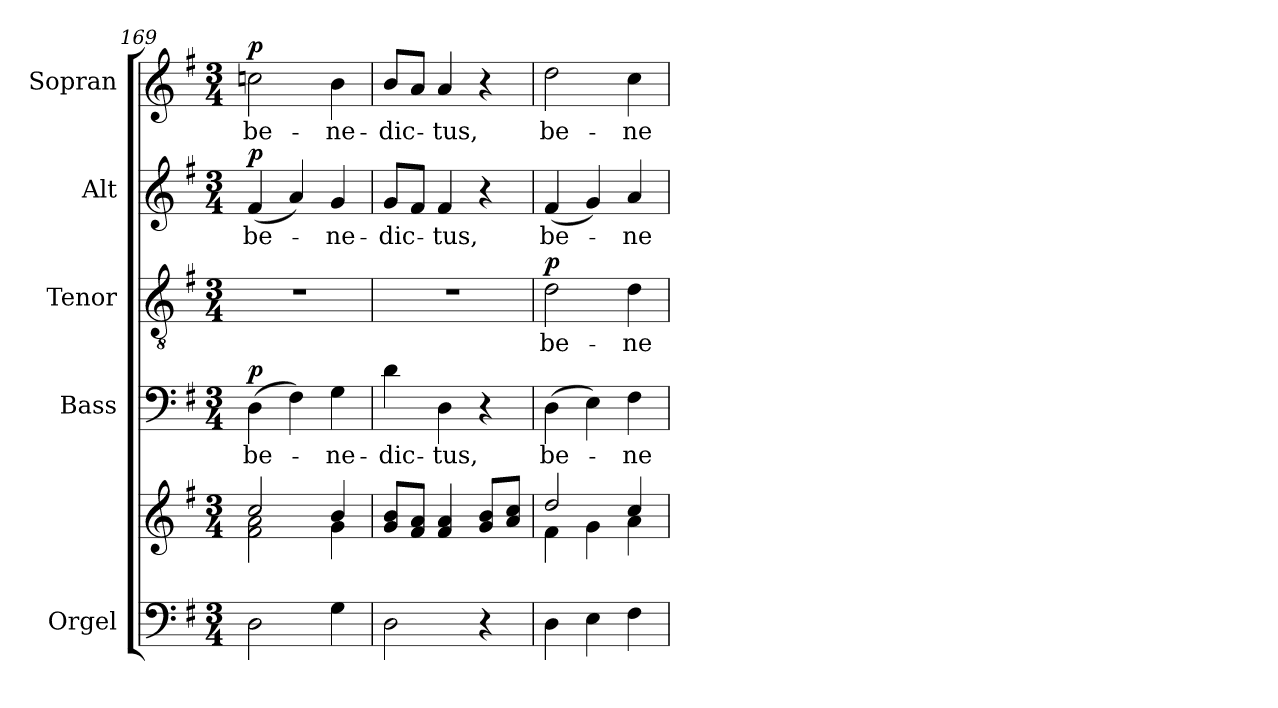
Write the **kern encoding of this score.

**kern	**kern	**kern	**text	**dynam	**kern	**text	**dynam	**kern	**text	**dynam	**kern	**text	**dynam
*part5	*part5	*part4	*part4	*part4	*part3	*part3	*part3	*part2	*part2	*part2	*part1	*part1	*part1
*staff6	*staff5	*staff4	*staff4	*staff4	*staff3	*staff3	*staff3	*staff2	*staff2	*staff2	*staff1	*staff1	*staff1
*I"Orgel	*	*I"Bass	*	*	*I"Tenor	*	*	*I"Alt	*	*	*I"Sopran	*	*
*I'Org.	*	*I'B.	*	*	*I'T.	*	*	*I'A.	*	*	*I'S.	*	*
!!LO:LB:g=z
*clefF4	*clefG2	*clefF4	*	*	*clefGv2	*	*	*clefG2	*	*	*clefG2	*	*
*k[f#]	*k[f#]	*k[f#]	*	*	*k[f#]	*	*	*k[f#]	*	*	*k[f#]	*	*
*G:	*G:	*G:	*	*	*G:	*	*	*G:	*	*	*G:	*	*
*M3/4	*M3/4	*M3/4	*	*	*M3/4	*	*	*M3/4	*	*	*M3/4	*	*
=169	=169	=169	=169	=169	=169	=169	=169	=169	=169	=169	=169	=169	=169
*	*^	*	*	*	*	*	*	*	*	*	*	*	*
!	!	!	!	!LO:LY:b	!LO:DY:a	!	!	!	!	!LO:LY:b	!LO:DY:a	!	!LO:LY:b	!LO:DY:a
2D\	2cc/	2f#\ 2a\	(>4D\	be-	p	2.r	.	.	(<4f#/	be-	p	2ccn\	be-	p
.	.	.	4F#\)	.	.	.	.	.	4a/)	.	.	.	.	.
!	!	!	!	!LO:LY:b	!	!	!	!	!	!LO:LY:b	!	!	!LO:LY:b	!
4G\	4b/	4g\	4G\	-ne-	.	.	.	.	4g/	-ne-	.	4b\	-ne-	.
=170	=170	=170	=170	=170	=170	=170	=170	=170	=170	=170	=170	=170	=170	=170
!	!	!	!	!LO:LY:b	!	!	!	!	!	!LO:LY:b	!	!	!LO:LY:b	!
*	*v	*v	*	*	*	*	*	*	*	*	*	*	*	*
2D\	8g/ 8b/L	4d\	-dic-	.	2.r	.	.	8g/L	-dic-	.	8b/L	-dic-	.
.	8f#/ 8a/J	.	.	.	.	.	.	8f#/J	.	.	8a/J	.	.
!	!	!	!LO:LY:b	!	!	!	!	!	!LO:LY:b	!	!	!LO:LY:b	!
.	4f#/ 4a/	4D\	-tus,	.	.	.	.	4f#/	-tus,	.	4a/	-tus,	.
4r	8g/ 8b/L	4r	.	.	.	.	.	4r	.	.	4r	.	.
.	8a/ 8cc/J	.	.	.	.	.	.	.	.	.	.	.	.
=171	=171	=171	=171	=171	=171	=171	=171	=171	=171	=171	=171	=171	=171
*	*^	*	*	*	*	*	*	*	*	*	*	*	*
!	!	!	!	!LO:LY:b	!	!	!LO:LY:b	!LO:DY:a	!	!LO:LY:b	!	!	!LO:LY:b	!
4D\	2dd/	4f#\	(>4D\	be-	.	2d\	be-	p	(<4f#/	be-	.	2dd\	be-	.
4E\	.	4g\	4E\)	.	.	.	.	.	4g/)	.	.	.	.	.
!	!	!	!	!LO:LY:b	!	!	!LO:LY:b	!	!	!LO:LY:b	!	!	!LO:LY:b	!
4F#\	4cc/	4a\	4F#\	-ne-	.	4d\	-ne-	.	4a/	-ne-	.	4cc\	-ne-	.
*	*v	*v	*	*	*	*	*	*	*	*	*	*	*	*
=	=	=	=	=	=	=	=	=	=	=	=	=	=
*-	*-	*-	*-	*-	*-	*-	*-	*-	*-	*-	*-	*-	*-
